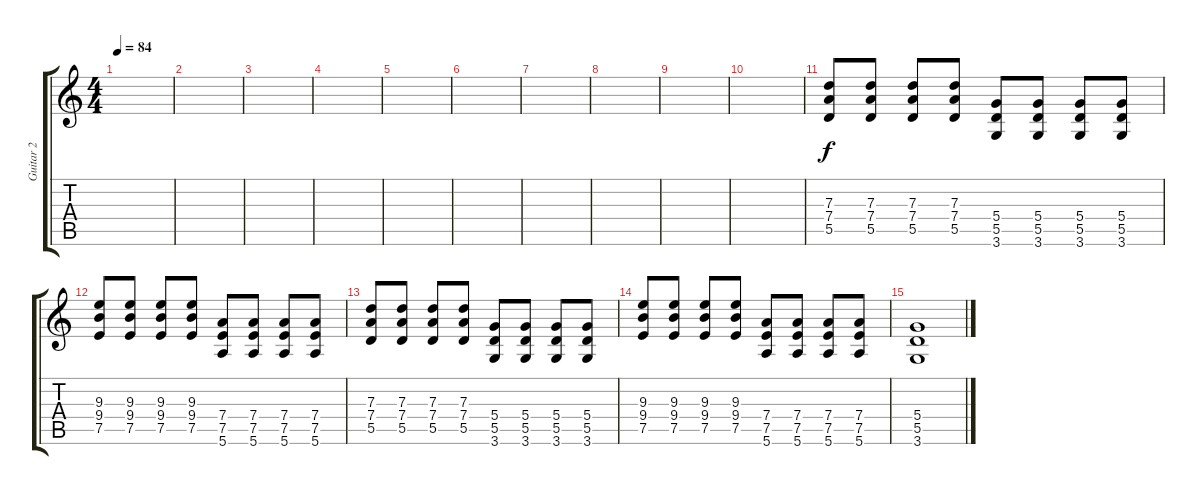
\track ("Guitar 2" "Guitar 2") {instrument overdrivenguitar}
\staff {score tabs}
\tuning (E4 B3 G3 D3 A2 E2) {hide}
\ts (4 4)
\tempo 84
\clef g2
\ks c
|
|
|
|
|
|
|
|
|
|
(7.3 7.4 5.5).8 (7.3 7.4 5.5).8 (7.3 7.4 5.5).8 (7.3 7.4 5.5).8 (5.4 5.5 3.6).8 (5.4 5.5 3.6).8 (5.4 5.5 3.6).8 (5.4 5.5 3.6).8 |
(9.3 9.4 7.5).8 (9.3 9.4 7.5).8 (9.3 9.4 7.5).8 (9.3 9.4 7.5).8 (7.4 7.5 5.6).8 (7.4 7.5 5.6).8 (7.4 7.5 5.6).8 (7.4 7.5 5.6).8 |
(7.3 7.4 5.5).8 (7.3 7.4 5.5).8 (7.3 7.4 5.5).8 (7.3 7.4 5.5).8 (5.4 5.5 3.6).8 (5.4 5.5 3.6).8 (5.4 5.5 3.6).8 (5.4 5.5 3.6).8 |
(9.3 9.4 7.5).8 (9.3 9.4 7.5).8 (9.3 9.4 7.5).8 (9.3 9.4 7.5).8 (7.4 7.5 5.6).8 (7.4 7.5 5.6).8 (7.4 7.5 5.6).8 (7.4 7.5 5.6).8 |
(5.4 5.5 3.6).1
